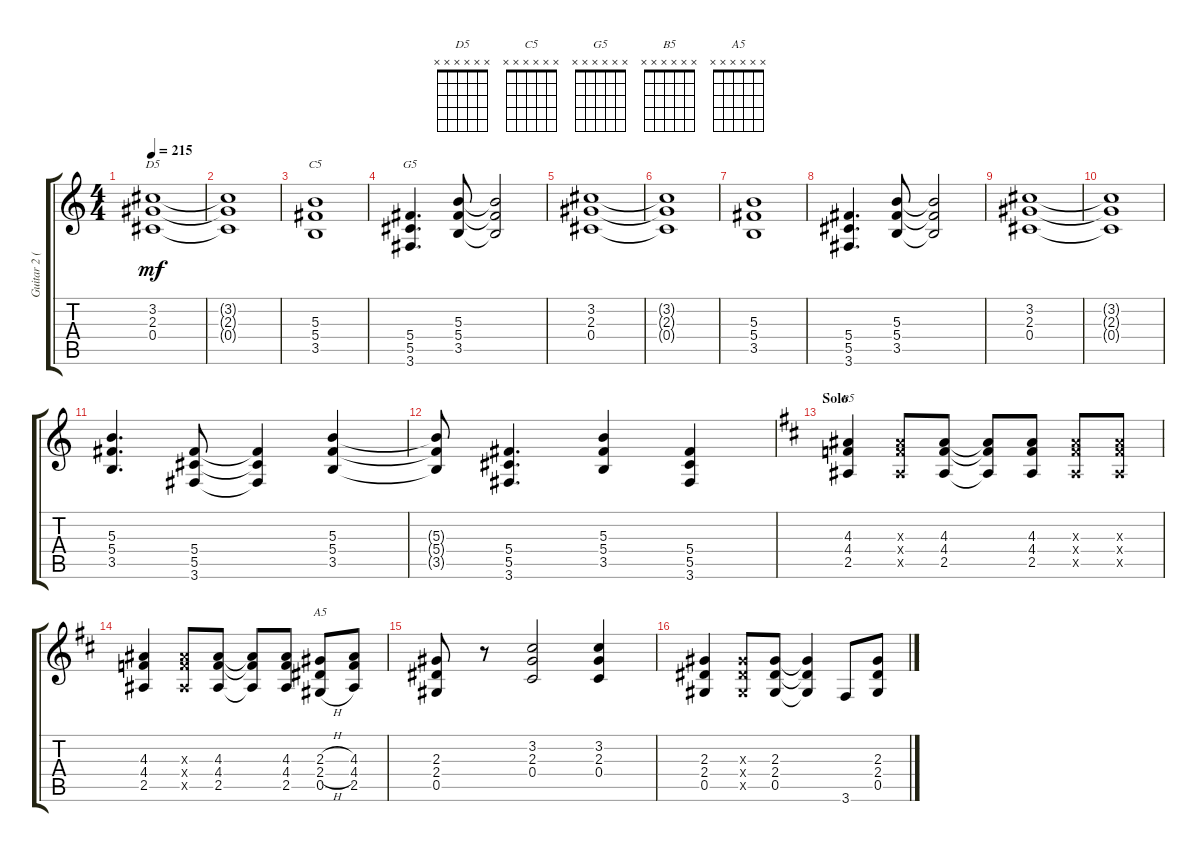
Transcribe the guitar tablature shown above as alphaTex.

\track ("Guitar 2 (Izzy)" "Guitar 2 (") {instrument overdrivenguitar}
\staff {score tabs}
\tuning (Eb4 Bb3 Gb3 Db3 Ab2 Eb2) {hide}
\chord ("D5" x x x x x x)
\chord ("C5" x x x x x x)
\chord ("G5" x x x x x x)
\chord ("B5" x x x x x x)
\chord ("A5" x x x x x x)
\ts (4 4)
\tempo 215
\clef g2
\ks c
(3.2 2.3 0.4).1{ch "D5" dy mf} |
(3.2{t} 2.3{t} 0.4{t}).1 |
(5.3 5.4 3.5).1{ch "C5"} |
(5.4 5.5 3.6).4{d ch "G5"} (5.3 5.4 3.5).8 (5.3{t} 5.4{t} 3.5{t}).2 |
(3.2 2.3 0.4).1 |
(3.2{t} 2.3{t} 0.4{t}).1 |
(5.3 5.4 3.5).1 |
(5.4 5.5 3.6).4{d} (5.3 5.4 3.5).8 (5.3{t} 5.4{t} 3.5{t}).2 |
(3.2 2.3 0.4).1 |
(3.2{t} 2.3{t} 0.4{t}).1 |
(5.3 5.4 3.5).4{d} (5.4 5.5 3.6).8 (5.4{t} 5.5{t} 3.6{t}).4 (5.3 5.4 3.5).4 |
(5.3{t} 5.4{t} 3.5{t}).8 (5.4 5.5 3.6).4{d} (5.3 5.4 3.5).4 (5.4 5.5 3.6).4 |
\section ("" "Solo")
\ks d
(4.3 4.4 2.5).4{ch "B5"} (4.3{x} 4.4{x} 2.5{x}).8 (4.3 4.4 2.5).8 (4.3{t} 4.4{t} 2.5{t}).8 (4.3 4.4 2.5).8 (4.3{x} 4.4{x} 2.5{x}).8 (4.3{x} 4.4{x} 2.5{x}).8 |
(4.3 4.4 2.5).4 (4.3{x} 4.4{x} 2.5{x}).8 (4.3 4.4 2.5).8 (4.3{t} 4.4{t} 2.5{t}).8 (4.3 4.4 2.5).8 (2.3{h} 2.4{h} 0.5{h}).8{ch "A5"} (4.3 4.4 2.5).8 |
(2.3 2.4 0.5).8 r.8 (3.2 2.3 0.4).2 (3.2 2.3 0.4).4 |
(2.3 2.4 0.5).4 (2.3{x} 2.4{x} 0.5{x}).8 (2.3 2.4 0.5).8 (2.3{t} 2.4{t} 0.5{t}).4 3.6.8 (2.3 2.4 0.5).8
